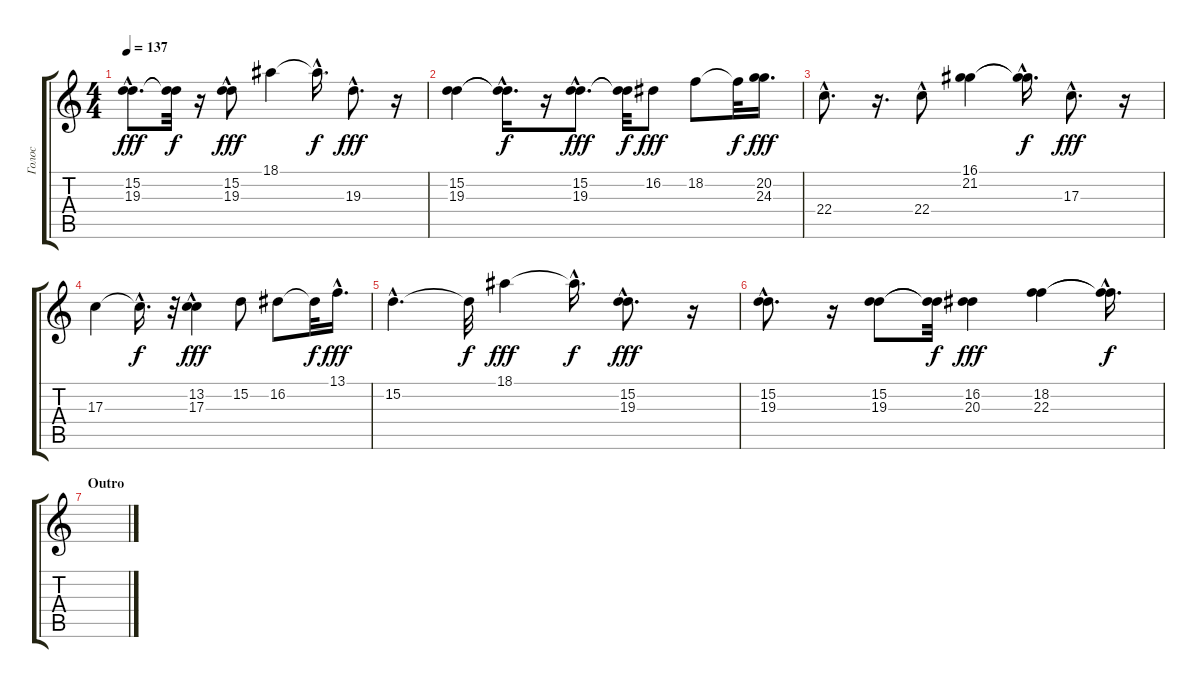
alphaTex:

\track ("Голос" "Голос") {instrument synthstrings2}
\staff {score tabs}
\tuning (E4 B3 G3 D3 A2 E2) {hide}
\ts (4 4)
\tempo 137
\clef g2
\ks c
(15.2{hac} 19.3{hac}).8{d dy fff} (15.2{t} 19.3{t}).32{dy f} r.16 (15.2{hac} 19.3{hac}).8{dy fff} 18.1.4 18.1{hac t}.16{d dy f} 19.3{hac}.8{d dy fff} r.16 |
(15.2 19.3).4 (15.2{hac t} 19.3{hac t}).16{d dy f} r.16 (15.2{hac} 19.3{hac}).8{d dy fff} (15.2{t} 19.3{t}).32{dy f} 16.2.8{dy fff} 18.2.8 18.2{t}.32{dy f} (20.2 24.3).16{d dy fff} |
22.4{hac}.8{d} r.16{d} 22.4{hac}.8 (16.1 21.2).4 (16.1{hac t} 21.2{hac t}).16{d dy f} 17.3{hac}.8{d dy fff} r.16 |
17.3.4 17.3{hac t}.16{d dy f} r.32 (13.2{hac} 17.3{hac}).4{dy fff} 15.2.8 16.2.8 16.2{t}.32{dy f} 13.1{hac}.16{d dy fff} |
15.2{hac}.4{d} 15.2{t}.32{dy f} 18.1.4{dy fff} 18.1{hac t}.16{d dy f} (15.2{hac} 19.3{hac}).8{d dy fff} r.16 |
(15.2{hac} 19.3{hac}).8{d} r.16 (15.2 19.3).8 (15.2{t} 19.3{t}).32{dy f} (16.2 20.3).4{dy fff} (18.2 22.3).4 (18.2{hac t} 22.3{hac t}).16{d dy f} |
\section ("" "Outro")
